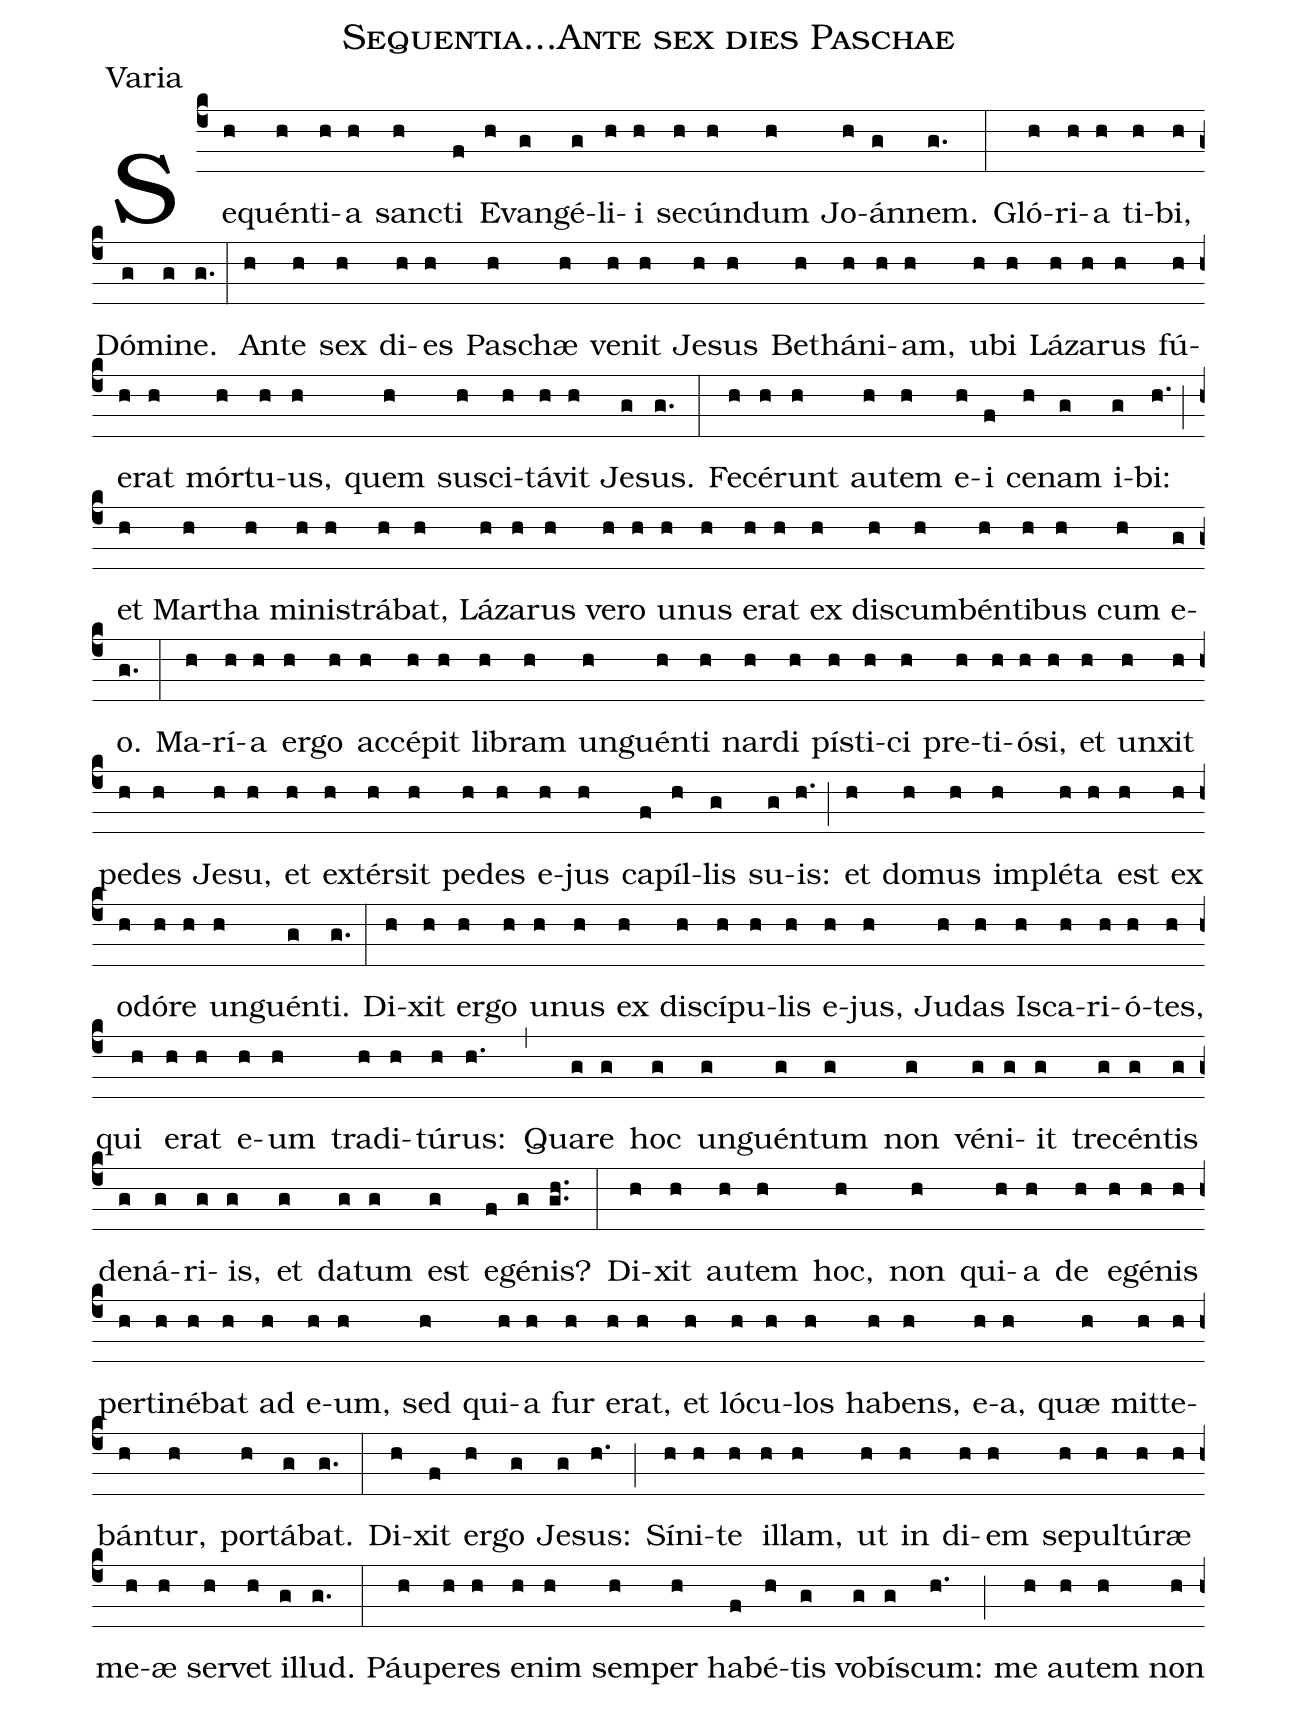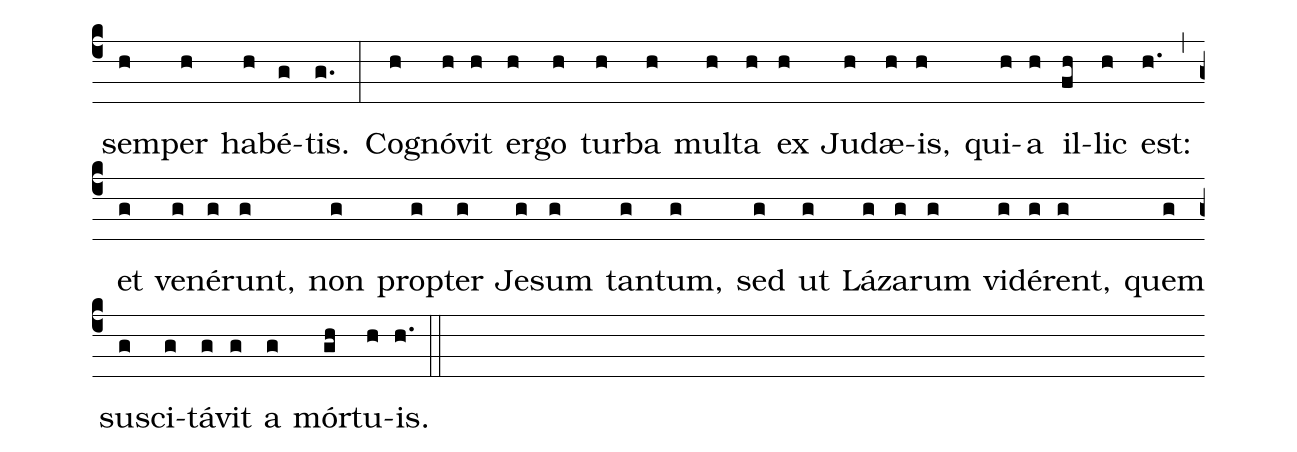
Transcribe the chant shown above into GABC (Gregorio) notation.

name:Sequentia...Ante sex dies Paschae;
office-part:Varia;
%%
(c4) Se(h)quén(h)ti(h)a(h) sanc(h)ti(f) E(h)van(g)gé(g)li(h)i(h) se(h)cún(h)dum(h) Jo(h)án(g)nem.(g.) (:) Gló(h)ri(h)a(h) ti(h)bi,(h) Dó(g)mi(g)ne.(g.) (:) An(h)te(h) sex(h) di(h)es(h) Pas(h)chæ(h) ve(h)nit(h) Je(h)sus(h) Be(h)thá(h)ni(h)am,(h) u(h)bi(h) Lá(h)za(h)rus(h) fú(h)e(h)rat(h) mór(h)tu(h)us,(h) quem(h) su(h)sci(h)tá(h)vit(h) Je(g)sus.(g.) (:) Fe(h)cé(h)runt(h) au(h)tem(h) e(h)i(f) ce(h)nam(g) i(g)bi:(h.) (;) et(h) Mar(h)tha(h) mi(h)nis(h)trá(h)bat,(h) Lá(h)za(h)rus(h) ve(h)ro(h) u(h)nus(h) e(h)rat(h) ex(h) dis(h)cum(h)bén(h)ti(h)bus(h) cum(h) e(g)o.(g.) (:) Ma(h)rí(h)a(h) er(h)go(h) ac(h)cé(h)pit(h) li(h)bram(h) un(h)guén(h)ti(h) nar(h)di(h) pís(h)ti(h)ci(h) pre(h)ti(h)ó(h)si,(h) et(h) un(h)xit(h) pe(h)des(h) Je(h)su,(h) et(h) ex(h)tér(h)sit(h) pe(h)des(h) e(h)jus(h) ca(f)píl(h)lis(g) su(g)is:(h.) (;) et(h) do(h)mus(h) im(h)plé(h)ta(h) est(h) ex(h) o(h)dó(h)re(h) un(h)guén(g)ti.(g.) (:) Di(h)xit(h) er(h)go(h) u(h)nus(h) ex(h) di(h)scí(h)pu(h)lis(h) e(h)jus,(h) Ju(h)das(h) Is(h)ca(h)ri(h)ó(h)tes,(h) qui(h) e(h)rat(h) e(h)um(h) tra(h)di(h)tú(h)rus:(h.) (,) Qua(g)re(g) hoc(g) un(g)guén(g)tum(g) non(g) vé(g)ni(g)it(g) tre(g)cén(g)tis(g) de(g)ná(g)ri(g)is,(g) et(g) da(g)tum(g) est(g) e(f)gé(g)nis?(gh..) (:) Di(h)xit(h) au(h)tem(h) hoc,(h) non(h) qui(h)a(h) de(h) e(h)gé(h)nis(h) per(h)ti(h)né(h)bat(h) ad(h) e(h)um,(h) sed(h) qui(h)a(h) fur(h) e(h)rat,(h) et(h) ló(h)cu(h)los(h) ha(h)bens,(h) e(h)a,(h) quæ(h) mit(h)te(h)bán(h)tur,(h) por(h)tá(g)bat.(g.) (:) Di(h)xit(f) er(h)go(g) Je(g)sus:(h.) (;) Sí(h)ni(h)te(h) il(h)lam,(h) ut(h) in(h) di(h)em(h) se(h)pul(h)tú(h)ræ(h) me(h)æ(h) ser(h)vet(h) il(g)lud.(g.) (:) Páu(h)pe(h)res(h) e(h)nim(h) sem(h)per(h) ha(f)bé(h)tis(g) vo(g)bís(g)cum:(h.) (;) me(h) au(h)tem(h) non(h) sem(h)per(h) ha(h)bé(g)tis.(g.) (:) Co(h)gnó(h)vit(h) er(h)go(h) tur(h)ba(h) mul(h)ta(h) ex(h) Ju(h)dæ(h)is,(h) qui(h)a(h) il(fh)lic(h) est:(h.) (,) et(g) ve(g)né(g)runt,(g) non(g) prop(g)ter(g) Je(g)sum(g) tan(g)tum,(g) sed(g) ut(g) Lá(g)za(g)rum(g) vi(g)dé(g)rent,(g) quem(g) su(g)sci(g)tá(g)vit(g) a(g) mór(gh)tu(h)is.(h.) (::)
